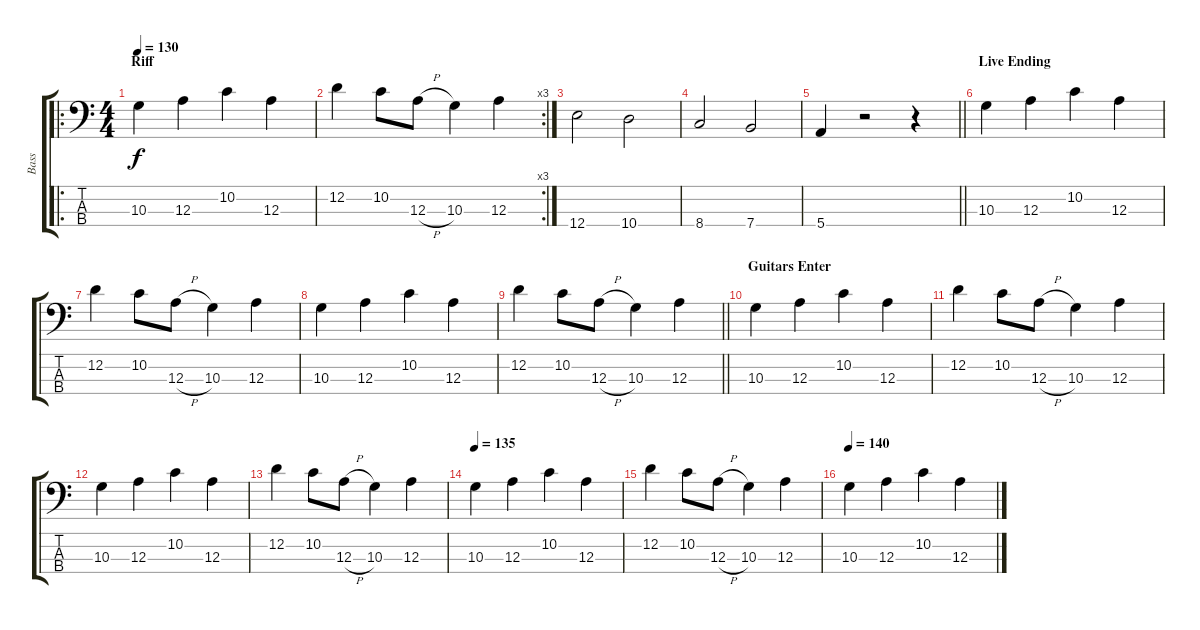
\track ("Bass" "Bass") {instrument electricbassfinger}
\staff {score tabs}
\tuning (G2 D2 A1 E1) {hide}
\ro
\ts (4 4)
\section ("" "Riff")
\tempo 130
\clef f4
\ks c
10.3.4{dy f} 12.3.4 10.2.4 12.3.4 |
\rc 3
12.2.4 10.2.8 12.3{h}.8 10.3.4 12.3.4 |
12.4.2 10.4.2 |
8.4.2 7.4.2 |
\barLineRight lightlight
5.4.4 r.2 r.4 |
\section ("" "Live Ending")
10.3.4 12.3.4 10.2.4 12.3.4 |
12.2.4 10.2.8 12.3{h}.8 10.3.4 12.3.4 |
10.3.4 12.3.4 10.2.4 12.3.4 |
\barLineRight lightlight
12.2.4 10.2.8 12.3{h}.8 10.3.4 12.3.4 |
\section ("" "Guitars Enter")
10.3.4 12.3.4 10.2.4 12.3.4 |
12.2.4 10.2.8 12.3{h}.8 10.3.4 12.3.4 |
10.3.4 12.3.4 10.2.4 12.3.4 |
12.2.4 10.2.8 12.3{h}.8 10.3.4 12.3.4 |
\tempo 135
10.3.4 12.3.4 10.2.4 12.3.4 |
12.2.4 10.2.8 12.3{h}.8 10.3.4 12.3.4 |
\tempo 140
10.3.4 12.3.4 10.2.4 12.3.4
